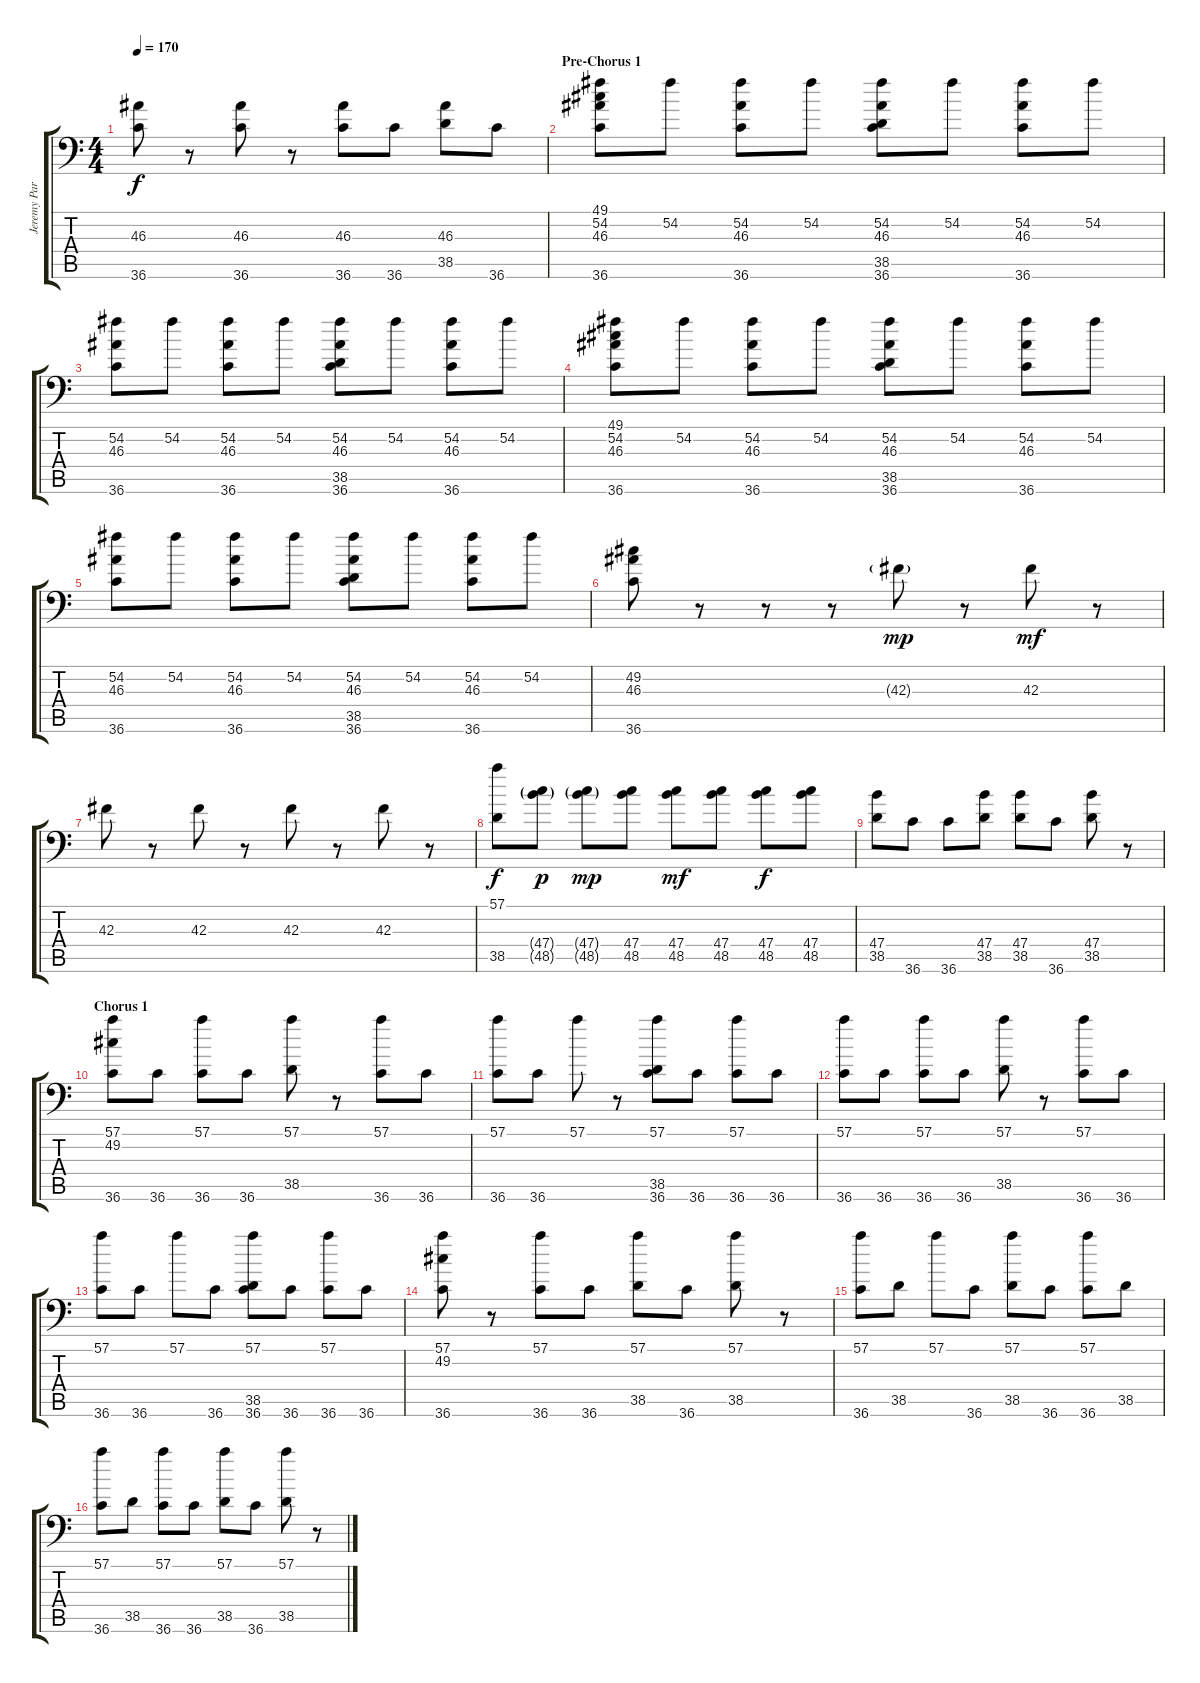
\track ("Jeremy Park" "Jeremy Par") {instrument acousticgrandpiano}
\staff {score tabs}
\tuning (C-1 C-1 C-1 C-1 C-1 C-1) {hide}
\ts (4 4)
\tempo 170
\clef f4
\ks c
(46.3 36.6).8{dy f} r.8 (46.3 36.6).8 r.8 (46.3 36.6).8 36.6.8 (46.3 38.5).8 36.6.8 |
\section ("" "Pre-Chorus 1")
(49.1 54.2 46.3 36.6).8 54.2.8 (54.2 46.3 36.6).8 54.2.8 (54.2 46.3 38.5 36.6).8 54.2.8 (54.2 46.3 36.6).8 54.2.8 |
(54.2 46.3 36.6).8 54.2.8 (54.2 46.3 36.6).8 54.2.8 (54.2 46.3 38.5 36.6).8 54.2.8 (54.2 46.3 36.6).8 54.2.8 |
(49.1 54.2 46.3 36.6).8 54.2.8 (54.2 46.3 36.6).8 54.2.8 (54.2 46.3 38.5 36.6).8 54.2.8 (54.2 46.3 36.6).8 54.2.8 |
(54.2 46.3 36.6).8 54.2.8 (54.2 46.3 36.6).8 54.2.8 (54.2 46.3 38.5 36.6).8 54.2.8 (54.2 46.3 36.6).8 54.2.8 |
(49.2 46.3 36.6).8 r.8 r.8 r.8 42.3{g}.8{dy mp} r.8 42.3.8{dy mf} r.8 |
42.3.8 r.8 42.3.8 r.8 42.3.8 r.8 42.3.8 r.8 |
(57.1 38.5).8{dy f} (47.4{g} 48.5{g}).8{dy p} (47.4{g} 48.5{g}).8{dy mp} (47.4 48.5).8 (47.4 48.5).8{dy mf} (47.4 48.5).8 (47.4 48.5).8{dy f} (47.4 48.5).8 |
(47.4 38.5).8 36.6.8 36.6.8 (47.4 38.5).8 (47.4 38.5).8 36.6.8 (47.4 38.5).8 r.8 |
\section ("" "Chorus 1")
(57.1 49.2 36.6).8 36.6.8 (57.1 36.6).8 36.6.8 (57.1 38.5).8 r.8 (57.1 36.6).8 36.6.8 |
(57.1 36.6).8 36.6.8 57.1.8 r.8 (57.1 38.5 36.6).8 36.6.8 (57.1 36.6).8 36.6.8 |
(57.1 36.6).8 36.6.8 (57.1 36.6).8 36.6.8 (57.1 38.5).8 r.8 (57.1 36.6).8 36.6.8 |
(57.1 36.6).8 36.6.8 57.1.8 36.6.8 (57.1 38.5 36.6).8 36.6.8 (57.1 36.6).8 36.6.8 |
(57.1 49.2 36.6).8 r.8 (57.1 36.6).8 36.6.8 (57.1 38.5).8 36.6.8 (57.1 38.5).8 r.8 |
(57.1 36.6).8 38.5.8 57.1.8 36.6.8 (57.1 38.5).8 36.6.8 (57.1 36.6).8 38.5.8 |
(57.1 36.6).8 38.5.8 (57.1 36.6).8 36.6.8 (57.1 38.5).8 36.6.8 (57.1 38.5).8 r.8
